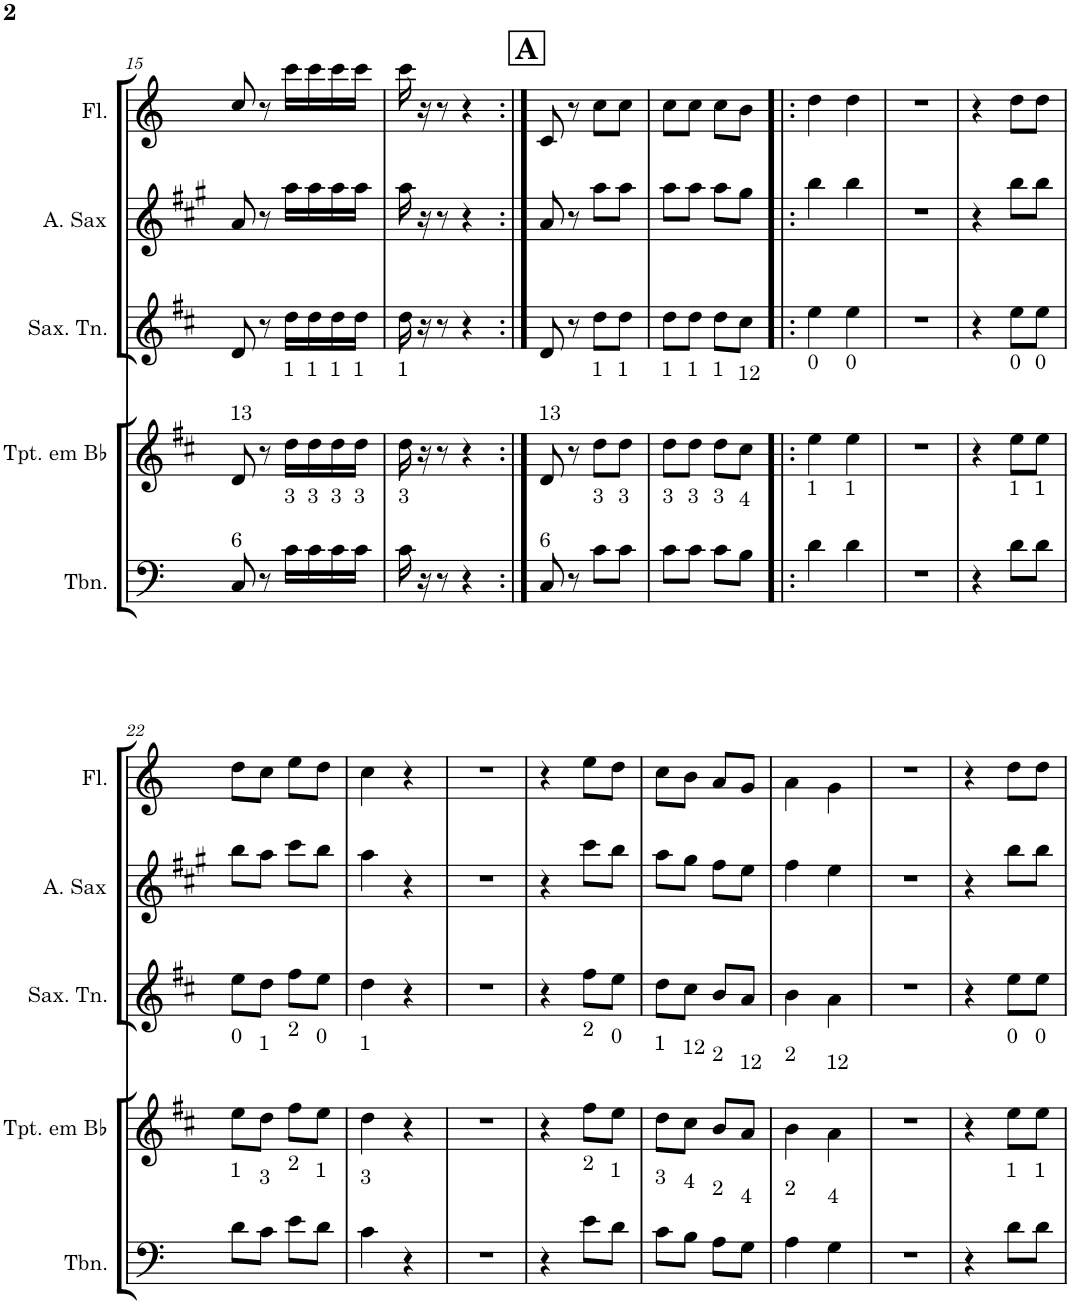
**kern	**kern	**kern	**kern	**kern
*part5	*part4	*part3	*part2	*part1
*staff5	*staff4	*staff3	*staff2	*staff1
*I"Trombone	*I"Trompete em Bb	*I"Saxofone Tenor	*I"Saxofone Alto	*I"Flauta Transversal
*I'Tbn.	*I'Tpt. em Bb	*I'Sax. Tn.	*	*I'Fl.
!!LO:PB:g=z
*clefF4	*clefG2	*clefG2	*clefG2	*clefG2
*	*Trd1c2	*Trd8c14	*Trd5c9	*
*k[]	*k[f#c#]	*k[f#c#]	*k[f#c#g#]	*k[]
*M2/4	*M2/4	*M2/4	*M2/4	*M2/4
=15	=15	=15	=15	=15
!	!LO:TX:a:t=13	!	!	!
!LO:TX:a:t=6	!	!	!	!
8C/	8d/	8d/	8a/	8cc/
8r	8r	8r	8r	8r
!	!LO:TX:a:t=1	!	!	!
!LO:TX:a:t=3	!	!	!	!
16c\LL	16dd\LL	16dd\LL	16aa\LL	16ccc\LL
!	!LO:TX:a:t=1	!	!	!
!LO:TX:a:t=3	!	!	!	!
16c\	16dd\	16dd\	16aa\	16ccc\
!	!LO:TX:a:t=1	!	!	!
!LO:TX:a:t=3	!	!	!	!
16c\	16dd\	16dd\	16aa\	16ccc\
!	!LO:TX:a:t=1	!	!	!
!LO:TX:a:t=3	!	!	!	!
16c\JJ	16dd\JJ	16dd\JJ	16aa\JJ	16ccc\JJ
=16	=16	=16	=16	=16
!	!LO:TX:a:t=1	!	!	!
!LO:TX:a:t=3	!	!	!	!
16c\	16dd\	16dd\	16aa\	16ccc\
16r	16r	16r	16r	16r
8r	8r	8r	8r	8r
4r	4r	4r	4r	4r
!!LO:REH:place=s1:a:B:cj:fs=14:t=A
=17:|!	=17:|!	=17:|!	=17:|!	=17:|!
!	!LO:TX:a:t=13	!	!	!
!LO:TX:a:t=6	!	!	!	!
8C/	8d/	8d/	8a/	8c/
8r	8r	8r	8r	8r
!	!LO:TX:a:t=1	!	!	!
!LO:TX:a:t=3	!	!	!	!
8c\L	8dd\L	8dd\L	8aa\L	8cc\L
!	!LO:TX:a:t=1	!	!	!
!LO:TX:a:t=3	!	!	!	!
8c\J	8dd\J	8dd\J	8aa\J	8cc\J
=18	=18	=18	=18	=18
!	!LO:TX:a:t=1	!	!	!
!LO:TX:a:t=3	!	!	!	!
8c\L	8dd\L	8dd\L	8aa\L	8cc\L
!	!LO:TX:a:t=1	!	!	!
!LO:TX:a:t=3	!	!	!	!
8c\J	8dd\J	8dd\J	8aa\J	8cc\J
!	!LO:TX:a:t=1	!	!	!
!LO:TX:a:t=3	!	!	!	!
8c\L	8dd\L	8dd\L	8aa\L	8cc\L
!	!LO:TX:a:t=12	!	!	!
!LO:TX:a:t=4	!	!	!	!
8B\J	8cc#\J	8cc#\J	8gg#\J	8b\J
=19!|:	=19!|:	=19!|:	=19!|:	=19!|:
!	!LO:TX:a:t=0	!	!	!
!LO:TX:a:t=1	!	!	!	!
4d\	4ee\	4ee\	4bb\	4dd\
!	!LO:TX:a:t=0	!	!	!
!LO:TX:a:t=1	!	!	!	!
4d\	4ee\	4ee\	4bb\	4dd\
=20	=20	=20	=20	=20
2r	2r	2r	2r	2r
=21	=21	=21	=21	=21
4r	4r	4r	4r	4r
!	!LO:TX:a:t=0	!	!	!
!LO:TX:a:t=1	!	!	!	!
8d\L	8ee\L	8ee\L	8bb\L	8dd\L
!	!LO:TX:a:t=0	!	!	!
!LO:TX:a:t=1	!	!	!	!
8d\J	8ee\J	8ee\J	8bb\J	8dd\J
!!LO:LB:g=z
=22	=22	=22	=22	=22
!	!LO:TX:a:t=0	!	!	!
!LO:TX:a:t=1	!	!	!	!
8d\L	8ee\L	8ee\L	8bb\L	8dd\L
!	!LO:TX:a:t=1	!	!	!
!LO:TX:a:t=3	!	!	!	!
8c\J	8dd\J	8dd\J	8aa\J	8cc\J
!	!LO:TX:a:t=2	!	!	!
!LO:TX:a:t=2	!	!	!	!
8e\L	8ff#\L	8ff#\L	8ccc#\L	8ee\L
!	!LO:TX:a:t=0	!	!	!
!LO:TX:a:t=1	!	!	!	!
8d\J	8ee\J	8ee\J	8bb\J	8dd\J
=23	=23	=23	=23	=23
!	!LO:TX:a:t=1	!	!	!
!LO:TX:a:t=3	!	!	!	!
4c\	4dd\	4dd\	4aa\	4cc\
4r	4r	4r	4r	4r
=24	=24	=24	=24	=24
2r	2r	2r	2r	2r
=25	=25	=25	=25	=25
4r	4r	4r	4r	4r
!	!LO:TX:a:t=2	!	!	!
!LO:TX:a:t=2	!	!	!	!
8e\L	8ff#\L	8ff#\L	8ccc#\L	8ee\L
!	!LO:TX:a:t=0	!	!	!
!LO:TX:a:t=1	!	!	!	!
8d\J	8ee\J	8ee\J	8bb\J	8dd\J
=26	=26	=26	=26	=26
!	!LO:TX:a:t=1	!	!	!
!LO:TX:a:t=3	!	!	!	!
8c\L	8dd\L	8dd\L	8aa\L	8cc\L
!	!LO:TX:a:t=12	!	!	!
!LO:TX:a:t=4	!	!	!	!
8B\J	8cc#\J	8cc#\J	8gg#\J	8b\J
!	!LO:TX:a:t=2	!	!	!
!LO:TX:a:t=2	!	!	!	!
8A\L	8b/L	8b/L	8ff#\L	8a/L
!	!LO:TX:a:t=12	!	!	!
!LO:TX:a:t=4	!	!	!	!
8G\J	8a/J	8a/J	8ee\J	8g/J
=27	=27	=27	=27	=27
!	!LO:TX:a:t=2	!	!	!
!LO:TX:a:t=2	!	!	!	!
4A\	4b\	4b\	4ff#\	4a\
!	!LO:TX:a:t=12	!	!	!
!LO:TX:a:t=4	!	!	!	!
4G\	4a\	4a\	4ee\	4g\
=28	=28	=28	=28	=28
2r	2r	2r	2r	2r
=29	=29	=29	=29	=29
4r	4r	4r	4r	4r
!	!LO:TX:a:t=0	!	!	!
!LO:TX:a:t=1	!	!	!	!
8d\L	8ee\L	8ee\L	8bb\L	8dd\L
!	!LO:TX:a:t=0	!	!	!
!LO:TX:a:t=1	!	!	!	!
8d\J	8ee\J	8ee\J	8bb\J	8dd\J
=	=	=	=	=
*-	*-	*-	*-	*-
